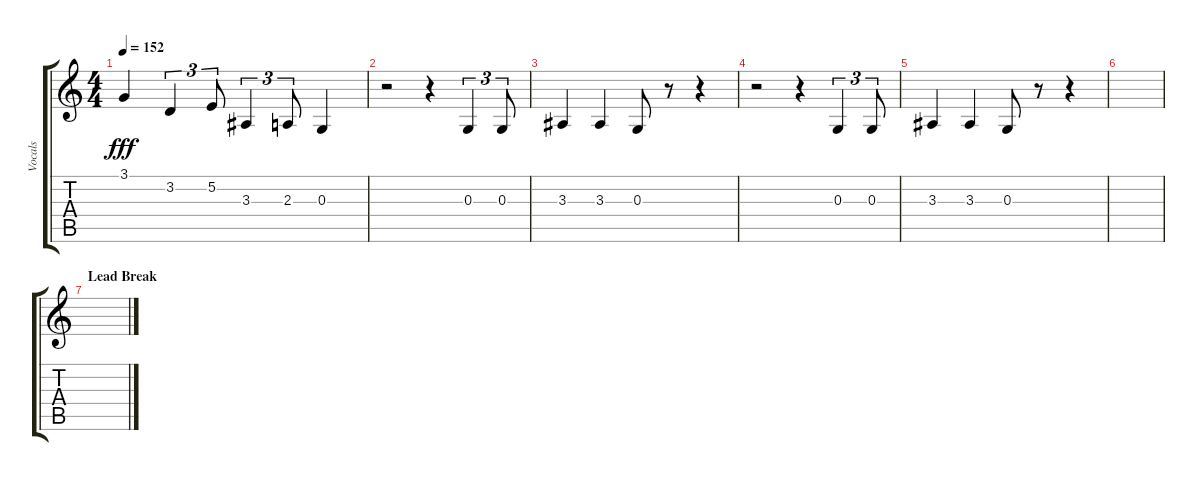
\track ("Vocals" "Vocals") {instrument altosax}
\staff {score tabs}
\tuning (E4 B3 G3 D3 A2 E2) {hide}
\ts (4 4)
\tempo 152
\clef g2
\ks c
3.1.4{dy fff} 3.2.4{tu (3 2)} 5.2.8{tu (3 2)} 3.3.4{tu (3 2)} 2.3.8{tu (3 2)} 0.3.4 |
r.2 r.4 0.3.4{tu (3 2)} 0.3.8{tu (3 2)} |
3.3.4 3.3.4 0.3.8 r.8 r.4 |
r.2 r.4 0.3.4{tu (3 2)} 0.3.8{tu (3 2)} |
3.3.4 3.3.4 0.3.8 r.8 r.4 |
|
\section ("" "Lead Break")
